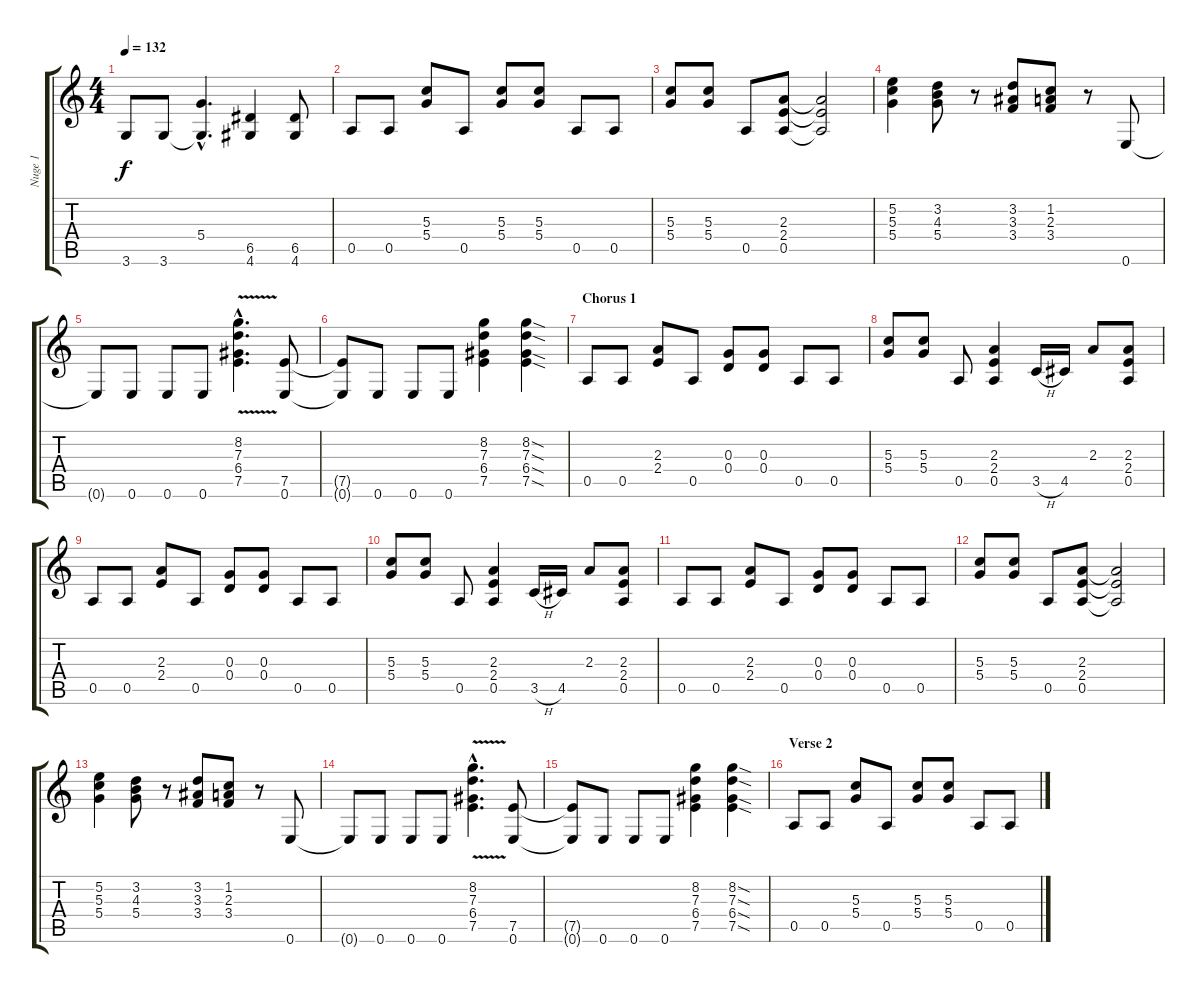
\track ("Nuge 1" "Nuge 1") {instrument distortionguitar}
\staff {score tabs}
\tuning (E4 B3 G3 D3 A2 E2) {hide}
\ts (4 4)
\tempo 132
\clef g2
\ks c
3.6{t}.8{dy f} 3.6.8 (5.4{hac} 3.6{hac t}).4{d} (6.5 4.6).4 (6.5 4.6).8 |
0.5.8 0.5.8 (5.3 5.4).8 0.5.8 (5.3 5.4).8 (5.3 5.4).8 0.5.8 0.5.8 |
(5.3 5.4).8 (5.3 5.4).8 0.5.8 (2.3 2.4 0.5).8 (2.3{t} 2.4{t} 0.5{t}).2 |
(5.2 5.3 5.4).4 (3.2 4.3 5.4).8 r.8 (3.2 3.3 3.4).8 (1.2 2.3 3.4).8 r.8 0.6.8 |
0.6{t}.8 0.6.8 0.6.8 0.6.8 (8.2{v hac} 7.3{v hac} 6.4{v hac} 7.5{v hac}).4{d} (7.5 0.6).8 |
(7.5{t} 0.6{t}).8 0.6.8 0.6.8 0.6.8 (8.2 7.3 6.4 7.5).4 (8.2{sod} 7.3{sod} 6.4{sod} 7.5{sod}).4 |
\section ("" "Chorus 1")
0.5.8 0.5.8 (2.3 2.4).8 0.5.8 (0.3 0.4).8 (0.3 0.4).8 0.5.8 0.5.8 |
(5.3 5.4).8 (5.3 5.4).8 0.5.8 (2.3 2.4 0.5).4 3.5{h}.16 4.5.16 2.3.8 (2.3 2.4 0.5).8 |
0.5.8 0.5.8 (2.3 2.4).8 0.5.8 (0.3 0.4).8 (0.3 0.4).8 0.5.8 0.5.8 |
(5.3 5.4).8 (5.3 5.4).8 0.5.8 (2.3 2.4 0.5).4 3.5{h}.16 4.5.16 2.3.8 (2.3 2.4 0.5).8 |
0.5.8 0.5.8 (2.3 2.4).8 0.5.8 (0.3 0.4).8 (0.3 0.4).8 0.5.8 0.5.8 |
(5.3 5.4).8 (5.3 5.4).8 0.5.8 (2.3 2.4 0.5).8 (2.3{t} 2.4{t} 0.5{t}).2 |
(5.2 5.3 5.4).4 (3.2 4.3 5.4).8 r.8 (3.2 3.3 3.4).8 (1.2 2.3 3.4).8 r.8 0.6.8 |
0.6{t}.8 0.6.8 0.6.8 0.6.8 (8.2{v hac} 7.3{v hac} 6.4{v hac} 7.5{v hac}).4{d} (7.5 0.6).8 |
(7.5{t} 0.6{t}).8 0.6.8 0.6.8 0.6.8 (8.2 7.3 6.4 7.5).4 (8.2{sod} 7.3{sod} 6.4{sod} 7.5{sod}).4 |
\section ("" "Verse 2")
0.5.8 0.5.8 (5.3 5.4).8 0.5.8 (5.3 5.4).8 (5.3 5.4).8 0.5.8 0.5.8
